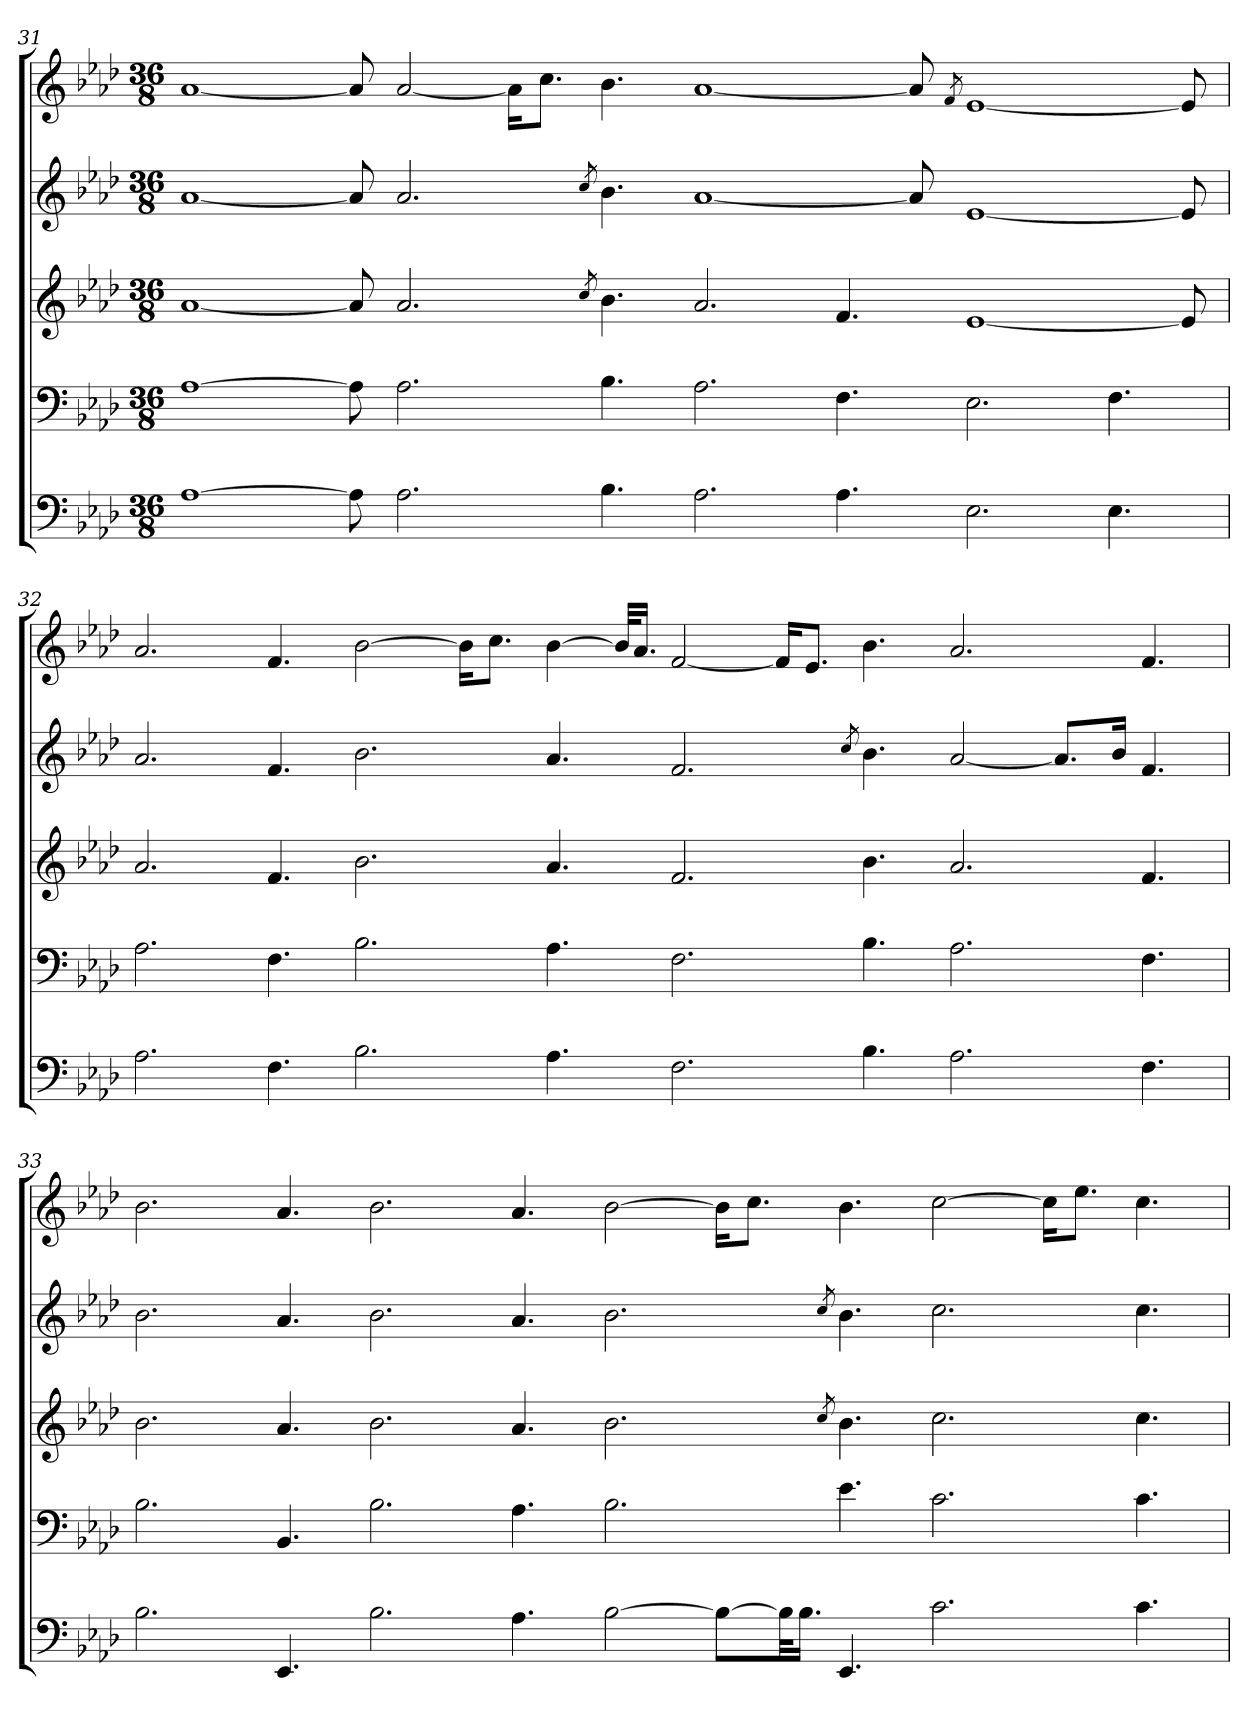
**kern	**kern	**kern	**kern	**kern
*part5	*part4	*part3	*part2	*part1
*staff5	*staff4	*staff3	*staff2	*staff1
*clefF4	*clefF4	*clefG2	*clefG2	*clefG2
*k[b-e-a-d-]	*k[b-e-a-d-]	*k[b-e-a-d-]	*k[b-e-a-d-]	*k[b-e-a-d-]
*M36/8	*M36/8	*M36/8	*M36/8	*M36/8
=31	=31	=31	=31	=31
[1A-	[1A-	[1a-	[1a-	[1a-
8A-]	8A-]	8a-]	8a-]	8a-]
2.A-	2.A-	2.a-	2.a-	[2a-
.	.	.	.	16a-\KL]
.	.	.	.	8.cc\J
.	.	8qcc	8qcc	.
4.B-	4.B-	4.b-	4.b-	4.b-
2.A-	2.A-	2.a-	[1a-	[1a-
4.A-	4.F	4.f	.	.
.	.	.	8a-]	8a-]
.	.	.	.	8qf
2.E-	2.E-	[1e-	[1e-	[1e-
4.E-	4.F	.	.	.
.	.	8e-]	8e-]	8e-]
=32	=32	=32	=32	=32
2.A-	2.A-	2.a-	2.a-	2.a-
4.F	4.F	4.f	4.f	4.f
2.B-	2.B-	2.b-	2.b-	[2b-
.	.	.	.	16b-\KL]
.	.	.	.	8.cc\J
4.A-	4.A-	4.a-	4.a-	[4b-
.	.	.	.	32b-/KLL]
.	.	.	.	16.a-/JJ
2.F	2.F	2.f	2.f	[2f
.	.	.	.	16f/KL]
.	.	.	.	8.e-/J
.	.	.	8qcc	.
4.B-	4.B-	4.b-	4.b-	4.b-
2.A-	2.A-	2.a-	[2a-	2.a-
.	.	.	8.a-/L]	.
.	.	.	16b-/Jk	.
4.F	4.F	4.f	4.f	4.f
=33	=33	=33	=33	=33
2.B-	2.B-	2.b-	2.b-	2.b-
4.EE-	4.BB-	4.a-	4.a-	4.a-
2.B-	2.B-	2.b-	2.b-	2.b-
4.A-	4.A-	4.a-	4.a-	4.a-
[2B-	2.B-	2.b-	2.b-	[2b-
8B-\L_	.	.	.	16b-\KL]
.	.	.	.	8.cc\J
32B-\KL]	.	.	.	.
16.B-\JJ	.	.	.	.
.	.	8qcc	8qcc	.
4.EE-	4.e-	4.b-	4.b-	4.b-
2.c	2.c	2.cc	2.cc	[2cc
.	.	.	.	16cc\KL]
.	.	.	.	8.ee-\J
4.c	4.c	4.cc	4.cc	4.cc
=	=	=	=	=
*-	*-	*-	*-	*-
